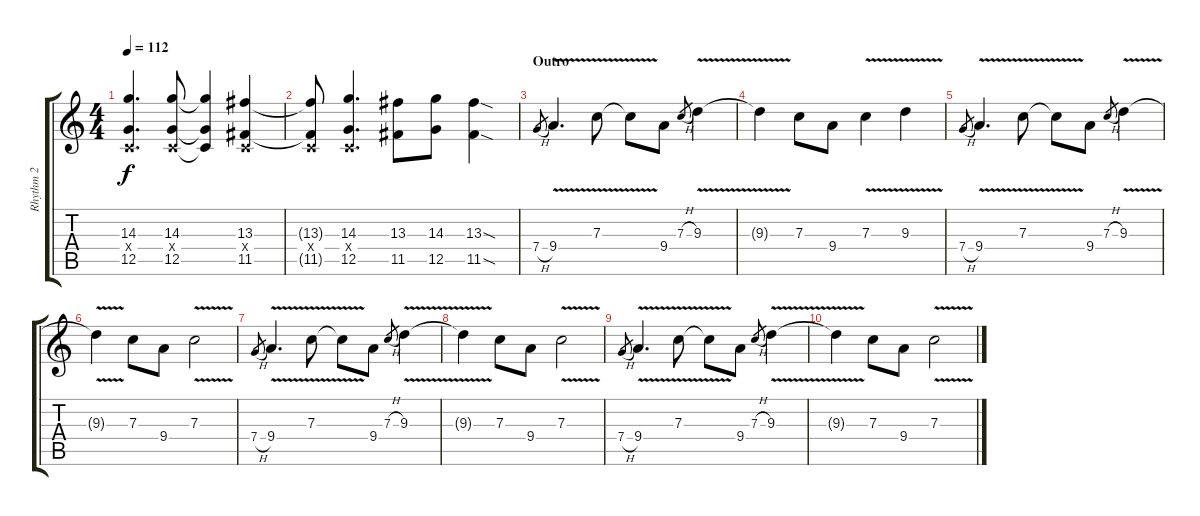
\track ("Rhythm 2" "Rhythm 2") {instrument distortionguitar}
\staff {score tabs}
\tuning (D4 A3 F3 C3 G2 D2) {hide}
\ts (4 4)
\tempo 112
\clef g2
\ks c
(14.3 0.4{x} 12.5).4{d dy f} (14.3 0.4{x} 12.5).8 (14.3{t} 0.4{t} 12.5{t}).4 (13.3 0.4{x} 11.5).4 |
(13.3{t} 0.4{x} 11.5{t}).8 (14.3 0.4{x} 12.5).4{d} (13.3 11.5).8 (14.3 12.5).8 (13.3{sod} 11.5{sod}).4 |
\section ("" "Outro")
7.4{h}.8{gr} 9.4{v}.4{d} 7.3{v}.8 7.3{t}.8 9.4.8 7.3{h}.8{gr} 9.3{v}.4 |
9.3{t}.4 7.3.8 9.4.8 7.3{v}.4 9.3{v}.4 |
7.4{h}.8{gr} 9.4{v}.4{d} 7.3{v}.8 7.3{t}.8 9.4.8 7.3{h}.8{gr} 9.3{v}.4 |
9.3{t}.4 7.3.8 9.4.8 7.3{v}.2 |
7.4{h}.8{gr} 9.4{v}.4{d} 7.3{v}.8 7.3{t}.8 9.4.8 7.3{h}.8{gr} 9.3{v}.4 |
9.3{t}.4 7.3.8 9.4.8 7.3{v}.2 |
7.4{h}.8{gr} 9.4{v}.4{d} 7.3{v}.8 7.3{t}.8 9.4.8 7.3{h}.8{gr} 9.3{v}.4 |
9.3{t}.4 7.3.8 9.4.8 7.3{v}.2
